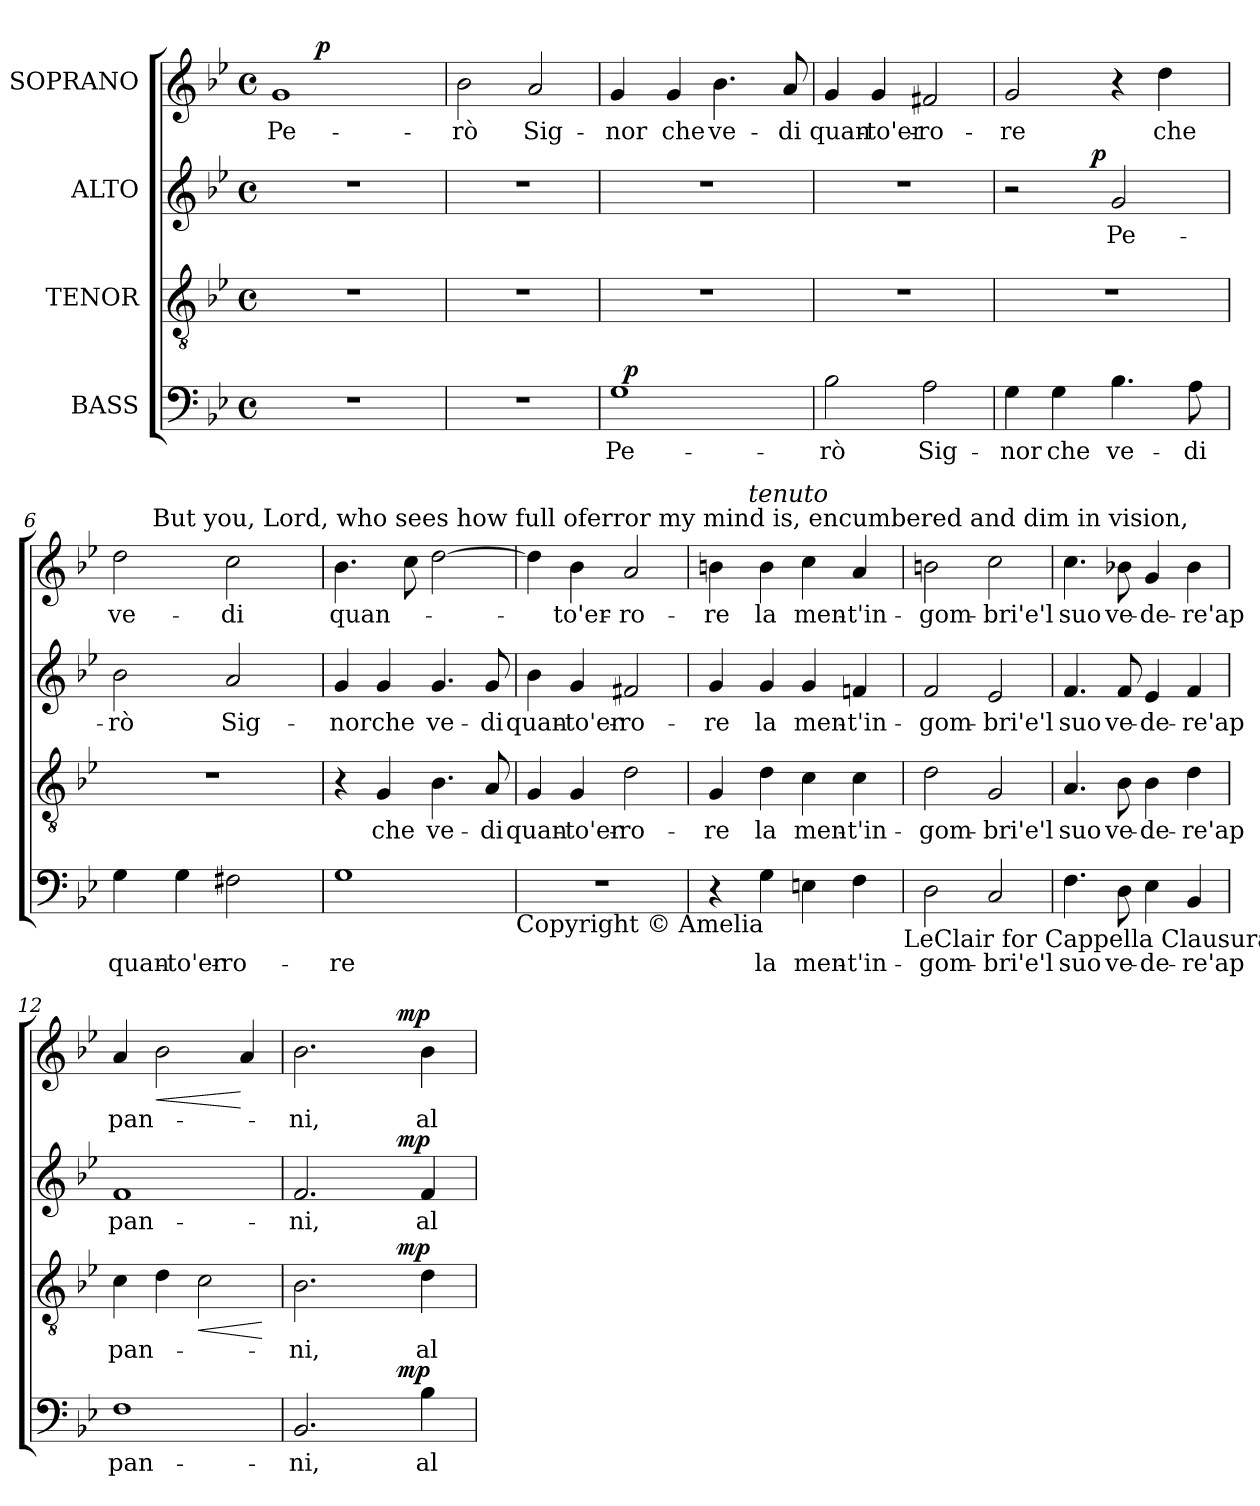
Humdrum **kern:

**kern	**text	**dynam	**kern	**text	**dynam	**kern	**text	**dynam	**kern	**text	**dynam
*part4	*part4	*part4	*part3	*part3	*part3	*part2	*part2	*part2	*part1	*part1	*part1
*staff4	*staff4	*staff4	*staff3	*staff3	*staff3	*staff2	*staff2	*staff2	*staff1	*staff1	*staff1
*I"BASS	*	*	*I"TENOR	*	*	*I"ALTO	*	*	*I"SOPRANO	*	*
*clefF4	*	*	*clefGv2	*	*	*clefG2	*	*	*clefG2	*	*
*k[b-e-]	*	*	*k[b-e-]	*	*	*k[b-e-]	*	*	*k[b-e-]	*	*
*B-:	*	*	*B-:	*	*	*B-:	*	*	*B-:	*	*
*M4/4	*	*	*M4/4	*	*	*M4/4	*	*	*M4/4	*	*
*met(c)	*	*	*met(c)	*	*	*met(c)	*	*	*met(c)	*	*
=1	=1	=1	=1	=1	=1	=1	=1	=1	=1	=1	=1
!	!	!	!	!	!	!	!	!	!	!LO:LY:b	!
*	*	*	*	*	*	*	*	*	*^	*	*
1r	.	.	1r	.	.	1r	.	.	1g	8..ryy	Pe-	.
!	!	!	!	!	!	!	!	!	!	!	!	!LO:DY:a
.	.	.	.	.	.	.	.	.	.	2ryy	.	p
.	.	.	.	.	.	.	.	.	.	4ryy	.	.
.	.	.	.	.	.	.	.	.	.	32ryy	.	.
=2	=2	=2	=2	=2	=2	=2	=2	=2	=2	=2	=2	=2
!	!	!	!	!	!	!	!	!	!	!	!LO:LY:b	!
*	*	*	*	*	*	*	*	*	*v	*v	*	*
1r	.	.	1r	.	.	1r	.	.	2b-\	-rò	.
!	!	!	!	!	!	!	!	!	!	!LO:LY:b	!
.	.	.	.	.	.	.	.	.	2a/	Sig-	.
=3	=3	=3	=3	=3	=3	=3	=3	=3	=3	=3	=3
!	!LO:LY:b	!	!	!	!	!	!	!	!	!LO:LY:b	!
*^	*	*	*	*	*	*	*	*	*	*	*
1G	32ryy	Pe-	.	1r	.	.	1r	.	.	4g/	-nor	.
!	!	!	!LO:DY:a	!	!	!	!	!	!	!	!	!
.	2ryy	.	p	.	.	.	.	.	.	.	.	.
!	!	!	!	!	!	!	!	!	!	!	!LO:LY:b	!
.	.	.	.	.	.	.	.	.	.	4g/	che	.
!	!	!	!	!	!	!	!	!	!	!	!LO:LY:b	!
.	.	.	.	.	.	.	.	.	.	4.b-\	ve-	.
.	4...ryy	.	.	.	.	.	.	.	.	.	.	.
!	!	!	!	!	!	!	!	!	!	!	!LO:LY:b	!
.	.	.	.	.	.	.	.	.	.	8a/	-di	.
=4	=4	=4	=4	=4	=4	=4	=4	=4	=4	=4	=4	=4
!	!	!LO:LY:b	!	!	!	!	!	!	!	!	!LO:LY:b	!
*v	*v	*	*	*	*	*	*	*	*	*	*	*
2B-\	-rò	.	1r	.	.	1r	.	.	4g/	quan-	.
!	!	!	!	!	!	!	!	!	!	!LO:LY:b	!
.	.	.	.	.	.	.	.	.	4g/	-to'er-	.
!	!LO:LY:b	!	!	!	!	!	!	!	!	!LO:LY:b:rj	!
2A\	Sig-	.	.	.	.	.	.	.	2f#X/	-ro-	.
=5	=5	=5	=5	=5	=5	=5	=5	=5	=5	=5	=5
!	!LO:LY:b	!	!	!	!	!	!	!	!	!LO:LY:b	!
*	*	*	*	*	*	*^	*	*	*	*	*
4G\	-nor	.	1r	.	.	2r	4..ryy	.	.	2g/	-re	.
!	!LO:LY:b	!	!	!	!	!	!	!	!	!	!	!
4G\	che	.	.	.	.	.	.	.	.	.	.	.
!	!	!	!	!	!	!	!	!	!LO:DY:a	!	!	!
.	.	.	.	.	.	.	2ryy	.	p	.	.	.
!	!LO:LY:b	!	!	!	!	!	!	!LO:LY:b	!	!	!	!
4.B-\	ve-	.	.	.	.	2g/	.	Pe-	.	4r	.	.
!	!	!	!	!	!	!	!	!	!	!	!LO:LY:b	!
.	.	.	.	.	.	.	.	.	.	4dd\	che	.
!	!LO:LY:b	!	!	!	!	!	!	!	!	!	!	!
8A\	-di	.	.	.	.	.	.	.	.	.	.	.
.	.	.	.	.	.	.	16ryy	.	.	.	.	.
!!LO:LB:g=z
=6	=6	=6	=6	=6	=6	=6	=6	=6	=6	=6	=6	=6
!	!LO:LY:b	!	!	!	!	!	!	!LO:LY:b	!	!	!LO:LY:b	!
*	*	*	*	*	*	*v	*v	*	*	*^	*	*
4G\	quan-	.	1r	.	.	2b-\	-rò	.	2dd\	8ryy	ve-	.
.	.	.	.	.	.	.	.	.	.	32ryy	.	.
!	!	!	!	!	!	!	!	!	!	!LO:TX:a:t=But you, Lord, who sees how full oferror my mind is, encumbered and dim in vision,	!	!
.	.	.	.	.	.	.	.	.	.	2ryy	.	.
!	!LO:LY:b	!	!	!	!	!	!	!	!	!	!	!
4G\	-to'er-	.	.	.	.	.	.	.	.	.	.	.
!	!LO:LY:b:rj	!	!	!	!	!	!LO:LY:b	!	!	!	!LO:LY:b	!
2F#X\	-ro-	.	.	.	.	2a/	Sig-	.	2cc\	.	-di	.
.	.	.	.	.	.	.	.	.	.	4ryy	.	.
.	.	.	.	.	.	.	.	.	.	16.ryy	.	.
=7	=7	=7	=7	=7	=7	=7	=7	=7	=7	=7	=7	=7
!	!LO:LY:b	!	!	!	!	!	!LO:LY:b	!	!	!	!LO:LY:b	!
*	*	*	*	*	*	*	*	*	*v	*v	*	*
1G	-re	.	4r	.	.	4g/	-nor	.	4.b-\	quan-	.
!	!	!	!	!LO:LY:b	!	!	!LO:LY:b	!	!	!	!
.	.	.	4G/	che	.	4g/	che	.	.	.	.
.	.	.	.	.	.	.	.	.	8cc\	.	.
!	!	!	!	!LO:LY:b	!	!	!LO:LY:b	!	!	!	!
.	.	.	4.B-\	ve-	.	4.g/	ve-	.	[>2dd\	.	.
!	!	!	!	!LO:LY:b	!	!	!LO:LY:b	!	!	!	!
.	.	.	8A/	-di	.	8g/	-di	.	.	.	.
!LO:TX:b:t=Copyright © Amelia	!	!	!	!	!	!	!	!	!	!	!
=8	=8	=8	=8	=8	=8	=8	=8	=8	=8	=8	=8
!	!	!	!	!LO:LY:b	!	!	!LO:LY:b	!	!	!	!
1r	.	.	4G/	quan-	.	4b-\	quan-	.	4dd\]	.	.
!	!	!	!	!LO:LY:b	!	!	!LO:LY:b	!	!	!LO:LY:b	!
.	.	.	4G/	-to'er-	.	4g/	-to'er-	.	4b-\	-to'er-	.
!	!	!	!	!LO:LY:b:rj	!	!	!LO:LY:b:rj	!	!	!LO:LY:b:rj	!
.	.	.	2d\	-ro-	.	2f#X/	-ro-	.	2a/	-ro-	.
=9	=9	=9	=9	=9	=9	=9	=9	=9	=9	=9	=9
!	!	!	!	!LO:LY:b	!	!	!LO:LY:b	!	!	!LO:LY:b	!
*	*	*	*	*	*	*	*	*	*^	*	*
4r	.	.	4G/	-re	.	4g/	-re	.	4bn\	8..ryy	-re	.
!	!	!	!	!	!	!	!	!	!	!LO:TX:a:i:t=tenuto	!	!
.	.	.	.	.	.	.	.	.	.	2ryy	.	.
!	!LO:LY:b	!	!	!LO:LY:b	!	!	!LO:LY:b	!	!	!	!LO:LY:b	!
4G\	la	.	4d\	la	.	4g/	la	.	4b\	.	la	.
!	!LO:LY:b	!	!	!LO:LY:b	!	!	!LO:LY:b	!	!	!	!LO:LY:b	!
4En\	men-	.	4c\	men-	.	4g/	men-	.	4cc\	.	men-	.
.	.	.	.	.	.	.	.	.	.	4ryy	.	.
!	!LO:LY:b	!	!	!LO:LY:b	!	!	!LO:LY:b	!	!	!	!LO:LY:b	!
4F\	-t'in-	.	4c\	-t'in-	.	4fn/	-t'in-	.	4a/	.	-t'in-	.
.	.	.	.	.	.	.	.	.	.	32ryy	.	.
!LO:TX:b:t=LeClair for Cappella Clausura 201	!	!	!	!	!	!	!	!	!	!	!	!
=10	=10	=10	=10	=10	=10	=10	=10	=10	=10	=10	=10	=10
!	!LO:LY:b	!	!	!LO:LY:b	!	!	!LO:LY:b	!	!	!	!LO:LY:b	!
*	*	*	*	*	*	*	*	*	*v	*v	*	*
2D>\	-gom-	.	2d\	-gom-	.	2f/	-gom-	.	2bn\	-gom-	.
!	!LO:LY:b:rj	!	!	!LO:LY:b:rj	!	!	!LO:LY:b:rj	!	!	!LO:LY:b:rj	!
2C/	-bri'e'l	.	2G/	-bri'e'l	.	2e-/	-bri'e'l	.	2cc\	-bri'e'l	.
=11	=11	=11	=11	=11	=11	=11	=11	=11	=11	=11	=11
!	!LO:LY:b	!	!	!LO:LY:b	!	!	!LO:LY:b	!	!	!LO:LY:b	!
4.F\	suo	.	4.A/	suo	.	4.f/	suo	.	4.cc\	suo	.
!	!LO:LY:b	!	!	!LO:LY:b	!	!	!LO:LY:b	!	!	!LO:LY:b	!
8D\	ve-	.	8B-\	ve-	.	8f/	ve-	.	8b-X\	ve-	.
!	!LO:LY:b	!	!	!LO:LY:b	!	!	!LO:LY:b	!	!	!LO:LY:b	!
4E-\	-de-	.	4B-\	-de-	.	4e-/	-de-	.	4g/	-de-	.
!	!LO:LY:b:rj	!	!	!LO:LY:b:rj	!	!	!LO:LY:b:rj	!	!	!LO:LY:b:rj	!
4BB-/	-re'ap	.	4d\	-re'ap	.	4f/	-re'ap	.	4b-\	-re'ap	.
!!LO:PB:g=z
=12	=12	=12	=12	=12	=12	=12	=12	=12	=12	=12	=12
!	!LO:LY:b	!	!	!LO:LY:b	!	!	!LO:LY:b	!	!	!LO:LY:b	!
1F	pan-	.	4c\	pan-	.	1f	pan-	.	4a/	pan-	.
!	!	!	!	!	!	!	!	!	!	!	!LO:HP:b
.	.	.	4d\	.	.	.	.	.	2b-\	.	<
!	!	!	!	!	!LO:HP:b	!	!	!	!	!	!
.	.	.	2c\	.	<	.	.	.	.	.	.
.	.	.	.	.	.	.	.	.	4a/	.	[
.	.	.	.	.	[	.	.	.	.	.	.
=13	=13	=13	=13	=13	=13	=13	=13	=13	=13	=13	=13
!LO:TX:b:t=Shed light on my dark shadows, and ifyour brightness will guide me,	!	!	!	!	!	!	!	!	!	!	!
!	!LO:LY:b	!	!	!LO:LY:b	!	!	!LO:LY:b	!	!	!LO:LY:b	!
*^	*	*	*^	*	*	*^	*	*	*^	*	*
2.BB-/	2ryy	-ni,	.	2.B-\	2ryy	-ni,	.	2.f/	2ryy	-ni,	.	2.b-\	2ryy	-ni,	.
.	8ryy	.	.	.	8ryy	.	.	.	8ryy	.	.	.	8ryy	.	.
.	32ryy	.	.	.	32ryy	.	.	.	32ryy	.	.	.	32ryy	.	.
!	!	!	!LO:DY:a	!	!	!	!LO:DY:a	!	!	!	!LO:DY:a	!	!	!	!LO:DY:a
.	4ryy	.	mp	.	4ryy	.	mp	.	4ryy	.	mp	.	4ryy	.	mp
!	!	!LO:LY:b	!	!	!	!LO:LY:b	!	!	!	!LO:LY:b	!	!	!	!LO:LY:b	!
4B-\	.	al-	.	4d\	.	al-	.	4f/	.	al-	.	4b-\	.	al-	.
.	16.ryy	.	.	.	16.ryy	.	.	.	16.ryy	.	.	.	16.ryy	.	.
*v	*v	*	*	*	*	*	*	*v	*v	*	*	*v	*v	*	*
*	*	*	*v	*v	*	*	*	*	*	*	*	*
=	=	=	=	=	=	=	=	=	=	=	=
*-	*-	*-	*-	*-	*-	*-	*-	*-	*-	*-	*-
